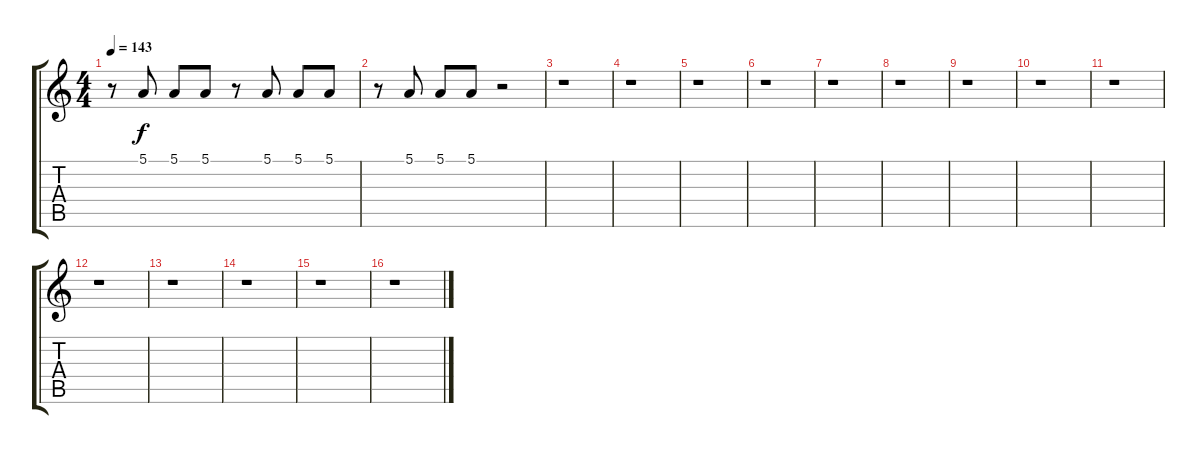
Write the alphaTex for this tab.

\track "" {instrument woodblock}
\staff {score tabs}
\tuning (E4 B3 G3 D3 A2 E2) {hide}
\ts (4 4)
\tempo 143
\clef g2
\ks c
r.8{dy f} 5.1.8 5.1.8 5.1.8 r.8 5.1.8 5.1.8 5.1.8 |
r.8 5.1.8 5.1.8 5.1.8 r.2 |
r.1 |
r.1 |
r.1 |
r.1 |
r.1 |
r.1 |
r.1 |
r.1 |
r.1 |
r.1 |
r.1 |
r.1 |
r.1 |
r.1
